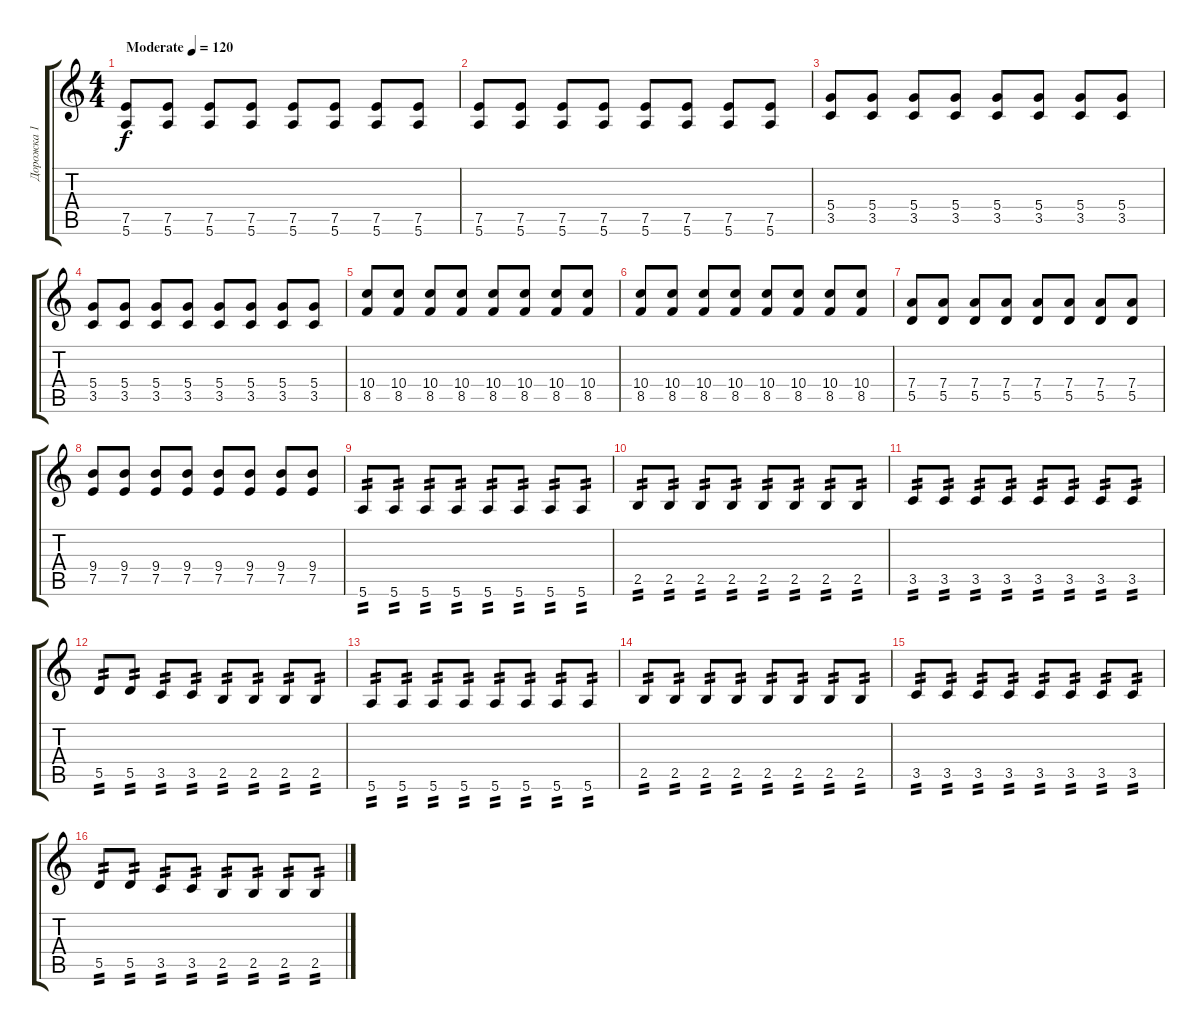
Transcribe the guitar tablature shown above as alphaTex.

\track ("Дорожка 1" "Дорожка 1") {instrument distortionguitar}
\staff {score tabs}
\tuning (E4 B3 G3 D3 A2 E2) {hide}
\ts (4 4)
\tempo (120 "Moderate")
\clef g2
\ks c
(7.5 5.6).8{dy f instrument distortionguitar} (7.5 5.6).8 (7.5 5.6).8 (7.5 5.6).8 (7.5 5.6).8 (7.5 5.6).8 (7.5 5.6).8 (7.5 5.6).8 |
(7.5 5.6).8 (7.5 5.6).8 (7.5 5.6).8 (7.5 5.6).8 (7.5 5.6).8 (7.5 5.6).8 (7.5 5.6).8 (7.5 5.6).8 |
(5.4 3.5).8 (5.4 3.5).8 (5.4 3.5).8 (5.4 3.5).8 (5.4 3.5).8 (5.4 3.5).8 (5.4 3.5).8 (5.4 3.5).8 |
(5.4 3.5).8 (5.4 3.5).8 (5.4 3.5).8 (5.4 3.5).8 (5.4 3.5).8 (5.4 3.5).8 (5.4 3.5).8 (5.4 3.5).8 |
(10.4 8.5).8 (10.4 8.5).8 (10.4 8.5).8 (10.4 8.5).8 (10.4 8.5).8 (10.4 8.5).8 (10.4 8.5).8 (10.4 8.5).8 |
(10.4 8.5).8 (10.4 8.5).8 (10.4 8.5).8 (10.4 8.5).8 (10.4 8.5).8 (10.4 8.5).8 (10.4 8.5).8 (10.4 8.5).8 |
(7.4 5.5).8 (7.4 5.5).8 (7.4 5.5).8 (7.4 5.5).8 (7.4 5.5).8 (7.4 5.5).8 (7.4 5.5).8 (7.4 5.5).8 |
(9.4 7.5).8 (9.4 7.5).8 (9.4 7.5).8 (9.4 7.5).8 (9.4 7.5).8 (9.4 7.5).8 (9.4 7.5).8 (9.4 7.5).8 |
5.6.8{tp 2} 5.6.8{tp 2} 5.6.8{tp 2} 5.6.8{tp 2} 5.6.8{tp 2} 5.6.8{tp 2} 5.6.8{tp 2} 5.6.8{tp 2} |
2.5.8{tp 2} 2.5.8{tp 2} 2.5.8{tp 2} 2.5.8{tp 2} 2.5.8{tp 2} 2.5.8{tp 2} 2.5.8{tp 2} 2.5.8{tp 2} |
3.5.8{tp 2} 3.5.8{tp 2} 3.5.8{tp 2} 3.5.8{tp 2} 3.5.8{tp 2} 3.5.8{tp 2} 3.5.8{tp 2} 3.5.8{tp 2} |
5.5.8{tp 2} 5.5.8{tp 2} 3.5.8{tp 2} 3.5.8{tp 2} 2.5.8{tp 2} 2.5.8{tp 2} 2.5.8{tp 2} 2.5.8{tp 2} |
5.6.8{tp 2} 5.6.8{tp 2} 5.6.8{tp 2} 5.6.8{tp 2} 5.6.8{tp 2} 5.6.8{tp 2} 5.6.8{tp 2} 5.6.8{tp 2} |
2.5.8{tp 2} 2.5.8{tp 2} 2.5.8{tp 2} 2.5.8{tp 2} 2.5.8{tp 2} 2.5.8{tp 2} 2.5.8{tp 2} 2.5.8{tp 2} |
3.5.8{tp 2} 3.5.8{tp 2} 3.5.8{tp 2} 3.5.8{tp 2} 3.5.8{tp 2} 3.5.8{tp 2} 3.5.8{tp 2} 3.5.8{tp 2} |
5.5.8{tp 2} 5.5.8{tp 2} 3.5.8{tp 2} 3.5.8{tp 2} 2.5.8{tp 2} 2.5.8{tp 2} 2.5.8{tp 2} 2.5.8{tp 2}
